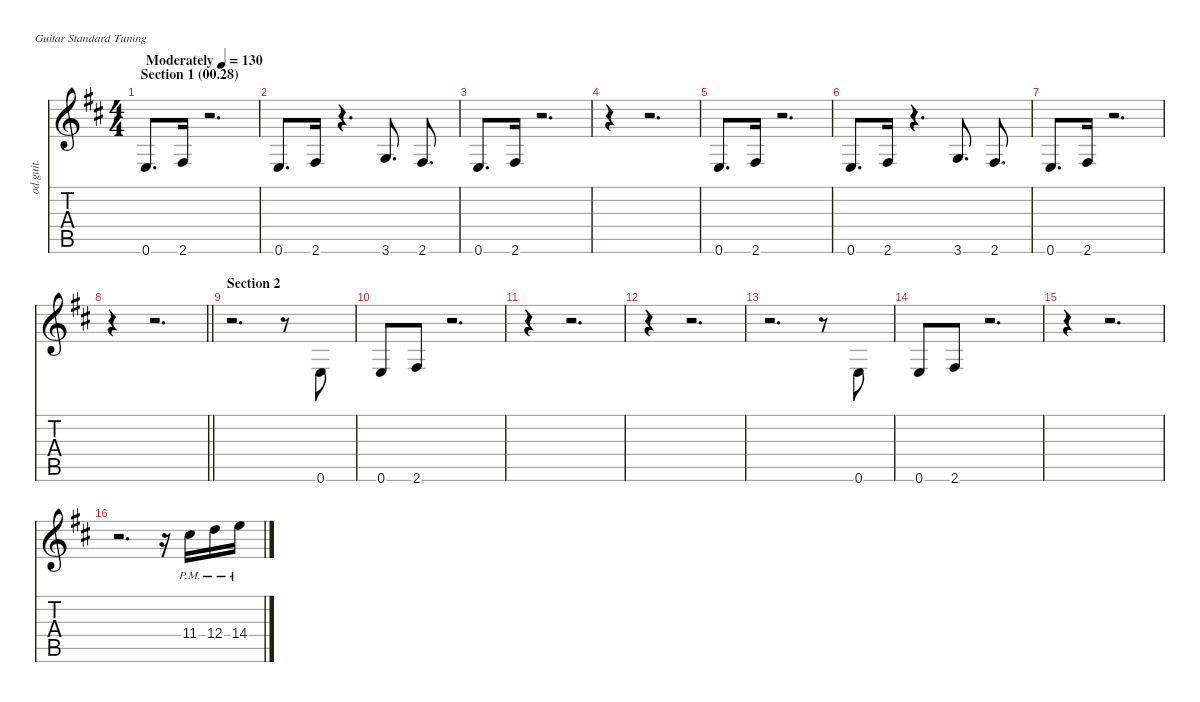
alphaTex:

\defaultSystemsLayout 4
\hideDynamics
\bracketExtendMode nobrackets
\otherSystemsTrackNameOrientation horizontal
\track ("Al - Electric Guitar" "od.guit.") {instrument overdrivenguitar}
\staff {score tabs}
\tuning (E4 B3 G3 D3 A2 E2)
\ts (4 4)
\beaming (8 2 2 2 2)
\section ("" "Section 1 (00.28)")
\tempo (130 "Moderately")
\clef g2
\ks d
0.6{acc forcenatural}.8{d dy f instrument overdrivenguitar beam Up} 2.6{acc #}.16{beam Up} r.2{d beam Up} |
0.6{acc forcenatural}.8{d beam Up} 2.6{acc #}.16{beam Up} r.4{d beam Up} 3.6{acc forcenatural}.8{d beam Up} 2.6{acc #}.8{d beam Up} |
0.6{acc forcenatural}.8{d beam Up} 2.6{acc #}.16{beam Up} r.2{d beam Up} |
r.4{beam Down} r.2{d beam Down} |
0.6{acc forcenatural}.8{d beam Up} 2.6{acc #}.16{beam Up} r.2{d beam Up} |
0.6{acc forcenatural}.8{d beam Up} 2.6{acc #}.16{beam Up} r.4{d beam Up} 3.6{acc forcenatural}.8{d beam Up} 2.6{acc #}.8{d beam Up} |
0.6{acc forcenatural}.8{d beam Up} 2.6{acc #}.16{beam Up} r.2{d beam Up} |
\barLineRight lightlight
r.4{beam Down} r.2{d beam Down} |
\section ("" "Section 2")
r.2{d beam Down} r.8{beam Down} 0.6{acc forcenatural}.8{beam Up} |
0.6{acc forcenatural}.8{beam Up} 2.6{acc #}.8{beam Up} r.2{d beam Up} |
r.4{beam Down} r.2{d beam Down} |
r.4{beam Down} r.2{d beam Down} |
r.2{d beam Down} r.8{beam Down} 0.6{acc forcenatural}.8{beam Up} |
0.6{acc forcenatural}.8{beam Up} 2.6{acc #}.8{beam Up} r.2{d beam Up} |
r.4{beam Down} r.2{d beam Down} |
r.2{d beam Down} r.16{beam Down} 11.4{pm acc #}.16{beam Down} 12.4{pm acc forcenatural}.16{beam Down} 14.4{pm acc forcenatural}.16{beam Down}
